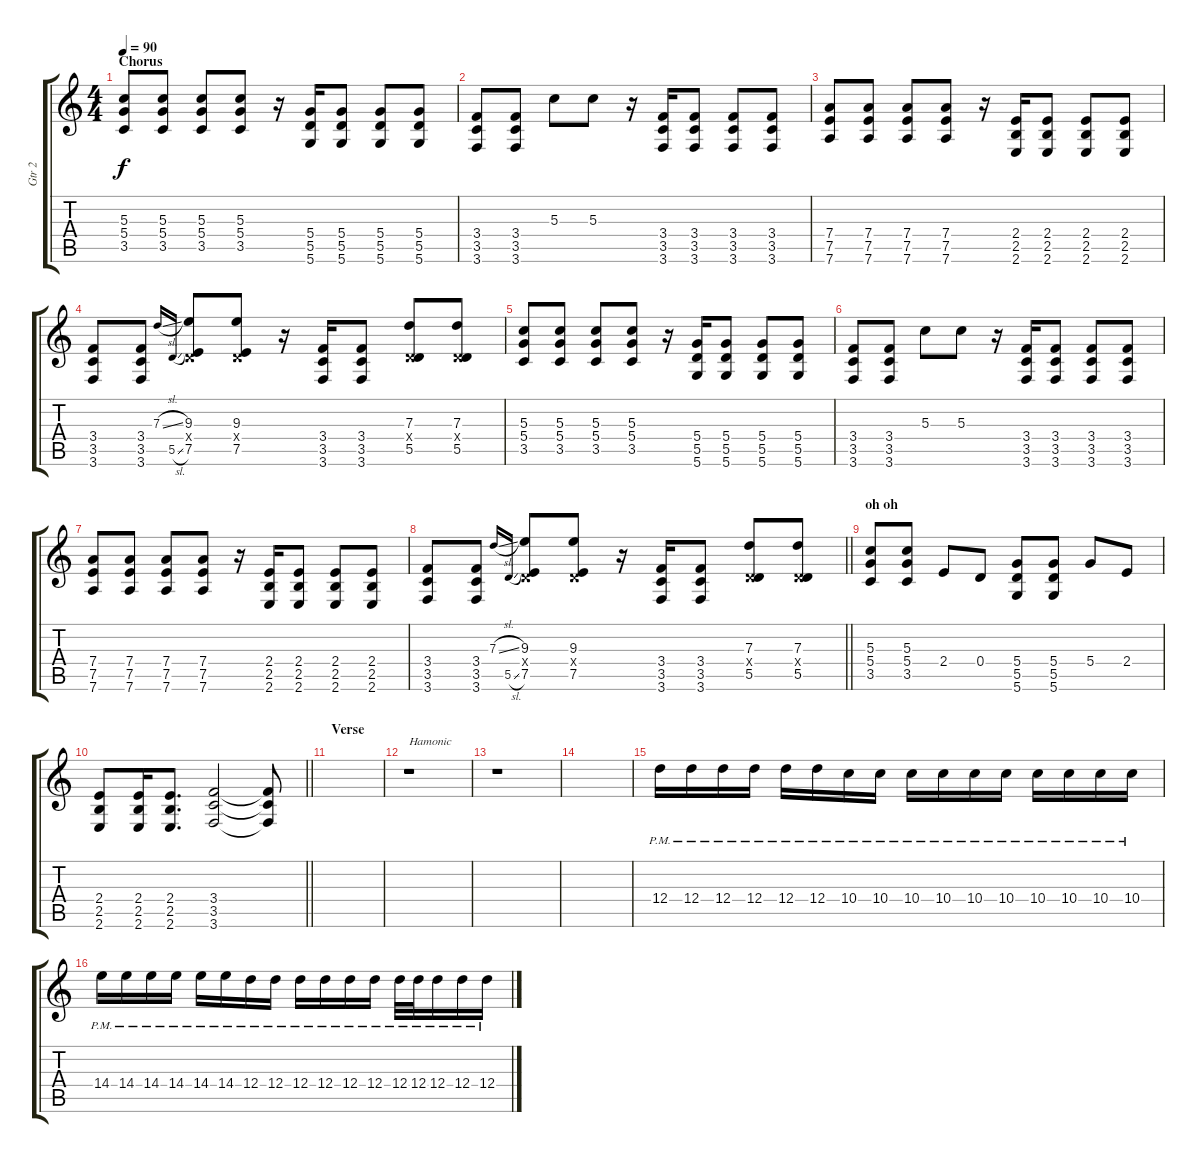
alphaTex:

\track ("Gtr 2" "Gtr 2") {instrument distortionguitar}
\staff {score tabs}
\tuning (E4 B3 G3 D3 A2 D2) {hide}
\ts (4 4)
\section ("" "Chorus")
\tempo 90
\clef g2
\ks c
(5.3 5.4 3.5).8{dy f} (5.3 5.4 3.5).8 (5.3 5.4 3.5).8 (5.3 5.4 3.5).8 r.16 (5.4 5.5 5.6).16 (5.4 5.5 5.6).8 (5.4 5.5 5.6).8 (5.4 5.5 5.6).8 |
(3.4 3.5 3.6).8 (3.4 3.5 3.6).8 5.3.8 5.3.8 r.16 (3.4 3.5 3.6).16 (3.4 3.5 3.6).8 (3.4 3.5 3.6).8 (3.4 3.5 3.6).8 |
(7.4 7.5 7.6).8 (7.4 7.5 7.6).8 (7.4 7.5 7.6).8 (7.4 7.5 7.6).8 r.16 (2.4 2.5 2.6).16 (2.4 2.5 2.6).8 (2.4 2.5 2.6).8 (2.4 2.5 2.6).8 |
(3.4 3.5 3.6).8 (3.4 3.5 3.6).8 7.3{sl}.16{gr onbeat} 5.5{sl}.16{gr onbeat} (9.3 0.4{x} 7.5).8 (9.3 0.4{x} 7.5).8 r.16 (3.4 3.5 3.6).16 (3.4 3.5 3.6).8 (7.3 0.4{x} 5.5).8 (7.3 0.4{x} 5.5).8 |
(5.3 5.4 3.5).8 (5.3 5.4 3.5).8 (5.3 5.4 3.5).8 (5.3 5.4 3.5).8 r.16 (5.4 5.5 5.6).16 (5.4 5.5 5.6).8 (5.4 5.5 5.6).8 (5.4 5.5 5.6).8 |
(3.4 3.5 3.6).8 (3.4 3.5 3.6).8 5.3.8 5.3.8 r.16 (3.4 3.5 3.6).16 (3.4 3.5 3.6).8 (3.4 3.5 3.6).8 (3.4 3.5 3.6).8 |
(7.4 7.5 7.6).8 (7.4 7.5 7.6).8 (7.4 7.5 7.6).8 (7.4 7.5 7.6).8 r.16 (2.4 2.5 2.6).16 (2.4 2.5 2.6).8 (2.4 2.5 2.6).8 (2.4 2.5 2.6).8 |
\barLineRight lightlight
(3.4 3.5 3.6).8 (3.4 3.5 3.6).8 7.3{sl}.16{gr onbeat} 5.5{sl}.16{gr onbeat} (9.3 0.4{x} 7.5).8 (9.3 0.4{x} 7.5).8 r.16 (3.4 3.5 3.6).16 (3.4 3.5 3.6).8 (7.3 0.4{x} 5.5).8 (7.3 0.4{x} 5.5).8 |
\section ("" "oh oh")
(5.3 5.4 3.5).8 (5.3 5.4 3.5).8 2.4.8 0.4.8 (5.4 5.5 5.6).8 (5.4 5.5 5.6).8 5.4.8 2.4.8 |
\barLineRight lightlight
(2.4 2.5 2.6).8 (2.4 2.5 2.6).16 (2.4 2.5 2.6).8{d} (3.4 3.5 3.6).2 (3.4{t} 3.5{t} 3.6{t}).8 |
\section ("" "Verse")
|
r.1{txt "Hamonic"} |
r.1 |
|
12.4{pm}.16 12.4{pm}.16 12.4{pm}.16 12.4{pm}.16 12.4{pm}.16 12.4{pm}.16 10.4{pm}.16 10.4{pm}.16 10.4{pm}.16 10.4{pm}.16 10.4{pm}.16 10.4{pm}.16 10.4{pm}.16 10.4{pm}.16 10.4{pm}.16 10.4{pm}.16 |
14.4{pm}.16 14.4{pm}.16 14.4{pm}.16 14.4{pm}.16 14.4{pm}.16 14.4{pm}.16 12.4{pm}.16 12.4{pm}.16 12.4{pm}.16 12.4{pm}.16 12.4{pm}.16 12.4{pm}.16 12.4{pm}.32 12.4{pm}.32 12.4{pm}.16 12.4{pm}.16 12.4{pm}.16
